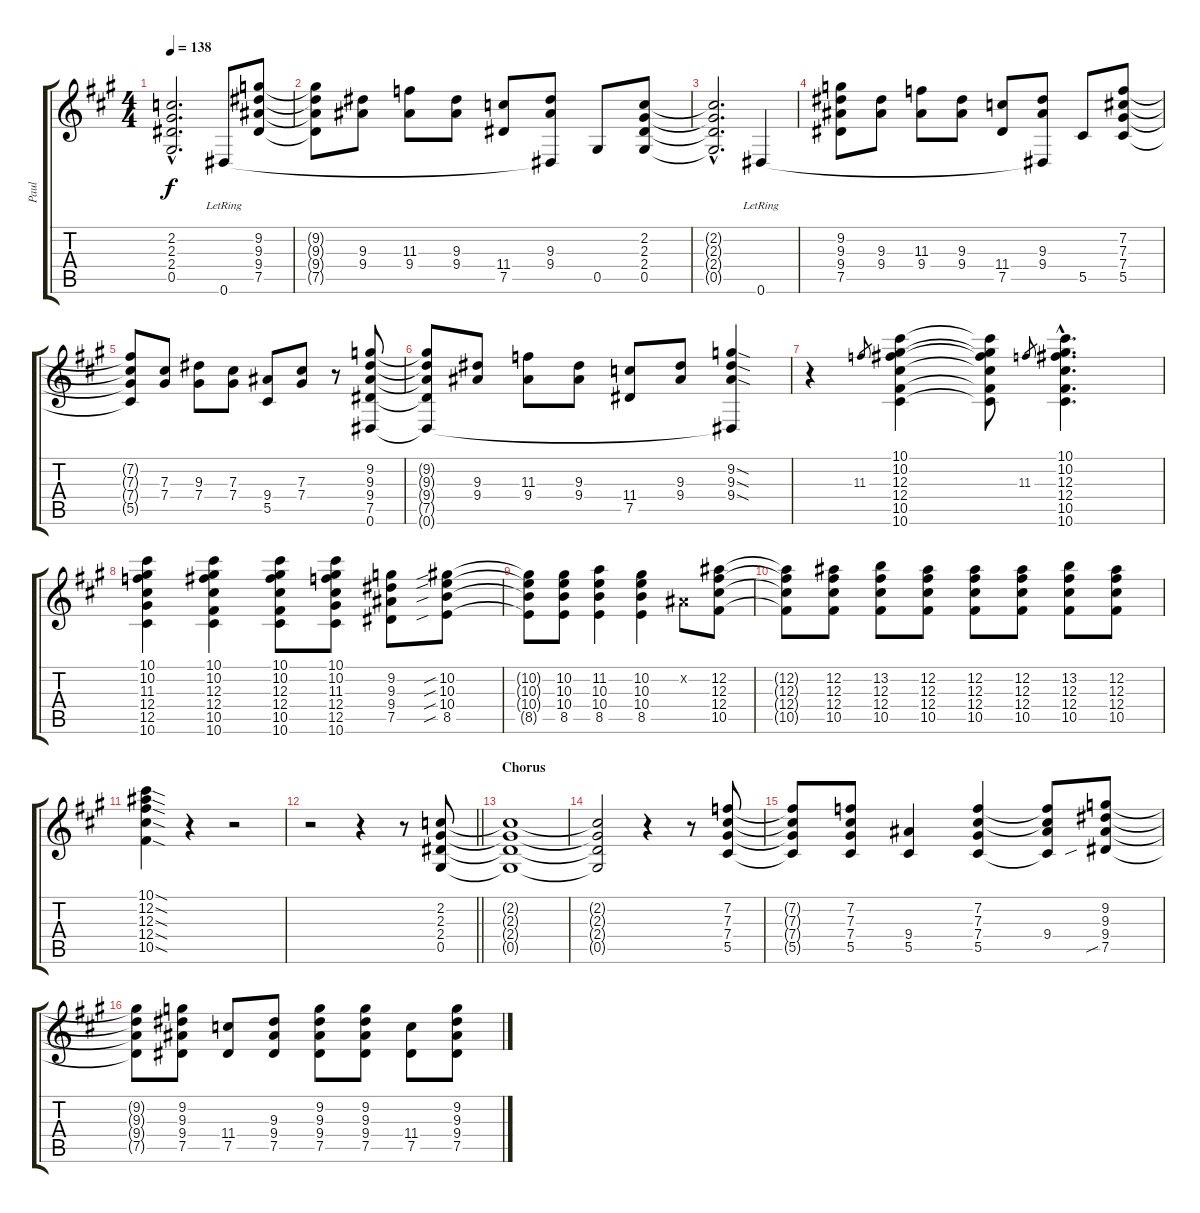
\track ("Paul" "Paul") {instrument overdrivenguitar}
\staff {score tabs}
\tuning (Eb4 Bb3 Gb3 Db3 Ab2 Eb2) {hide}
\ts (4 4)
\tempo 138
\clef g2
\ks a
(2.2{hac} 2.3{hac} 2.4{hac} 0.5{hac}).2{d dy f} 0.6{lr}.8 (9.2 9.3 9.4 7.5).8 |
(9.2{t} 9.3{t} 9.4{t} 7.5{t}).8 (9.3 9.4).8 (11.3 9.4).8 (9.3 9.4).8 (11.4 7.5).8 (9.3 9.4 0.6{t}).8 0.5.8 (2.2 2.3 2.4 0.5).8 |
(2.2{hac t} 2.3{hac t} 2.4{hac t} 0.5{hac t}).2{d} 0.6{lr}.4 |
(9.2 9.3 9.4 7.5).8 (9.3 9.4).8 (11.3 9.4).8 (9.3 9.4).8 (11.4 7.5).8 (9.3 9.4 0.6{t}).8 5.5.8 (7.2 7.3 7.4 5.5).8 |
(7.2{t} 7.3{t} 7.4{t} 5.5{t}).8 (7.3 7.4).8 (9.3 7.4).8 (7.3 7.4).8 (9.4 5.5).8 (7.3 7.4).8 r.8 (9.2 9.3 9.4 7.5 0.6).8 |
(9.2{t} 9.3{t} 9.4{t} 7.5{t} 0.6{t}).8 (9.3 9.4).8 (11.3 9.4).8 (9.3 9.4).8 (11.4 7.5).8 (9.3 9.4).8 (9.2{sod} 9.3{sod} 9.4{sod} 0.6{t}).4 |
r.4 11.3.8{gr} (10.1 10.2 12.3 12.4 10.5 10.6).4 (10.1{t} 10.2{t} 12.3{t} 12.4{t} 10.5{t} 10.6{t}).8 11.3.8{gr} (10.1{hac} 10.2{hac} 12.3{hac} 12.4{hac} 10.5{hac} 10.6{hac}).4{d} |
(10.1 10.2 11.3 12.4 12.5 10.6).4 (10.1 10.2 12.3 12.4 10.5 10.6).4 (10.1 10.2 12.3 12.4 10.5 10.6).8 (10.1 10.2 11.3 12.4 12.5 10.6).8 (9.2 9.3 9.4 7.5).8 (10.2{sib} 10.3{sib} 10.4{sib} 8.5{sib}).8 |
(10.2{t} 10.3{t} 10.4{t} 8.5{t}).8 (10.2 10.3 10.4 8.5).8 (11.2 10.3 10.4 8.5).4 (10.2 10.3 10.4 8.5).4 0.2{x}.8 (12.2 12.3 12.4 10.5).8 |
(12.2{t} 12.3{t} 12.4{t} 10.5{t}).8 (12.2 12.3 12.4 10.5).8 (13.2 12.3 12.4 10.5).8 (12.2 12.3 12.4 10.5).8 (12.2 12.3 12.4 10.5).8 (12.2 12.3 12.4 10.5).8 (13.2 12.3 12.4 10.5).8 (12.2 12.3 12.4 10.5).8 |
(10.1{sod} 12.2{sod} 12.3{sod} 12.4{sod} 10.5{sod}).4 r.4 r.2 |
\barLineRight lightlight
r.2 r.4 r.8 (2.2 2.3 2.4 0.5).8 |
\section ("" "Chorus")
(2.2{t} 2.3{t} 2.4{t} 0.5{t}).1 |
(2.2{t} 2.3{t} 2.4{t} 0.5{t}).2 r.4 r.8 (7.2 7.3 7.4 5.5).8 |
(7.2{t} 7.3{t} 7.4{t} 5.5{t}).8 (7.2 7.3 7.4 5.5).8 (9.4 5.5).4 (7.2 7.3 7.4 5.5).4 (7.2{t} 7.3{t} 9.4 5.5{t}).8 (9.2 9.3 9.4 7.5{sib}).8 |
(9.2{t} 9.3{t} 9.4{t} 7.5{t}).8 (9.2 9.3 9.4 7.5).8 (11.4 7.5).8 (9.3 9.4 7.5).8 (9.2 9.3 9.4 7.5).8 (9.2 9.3 9.4 7.5).8 (11.4 7.5).8 (9.2 9.3 9.4 7.5).8
